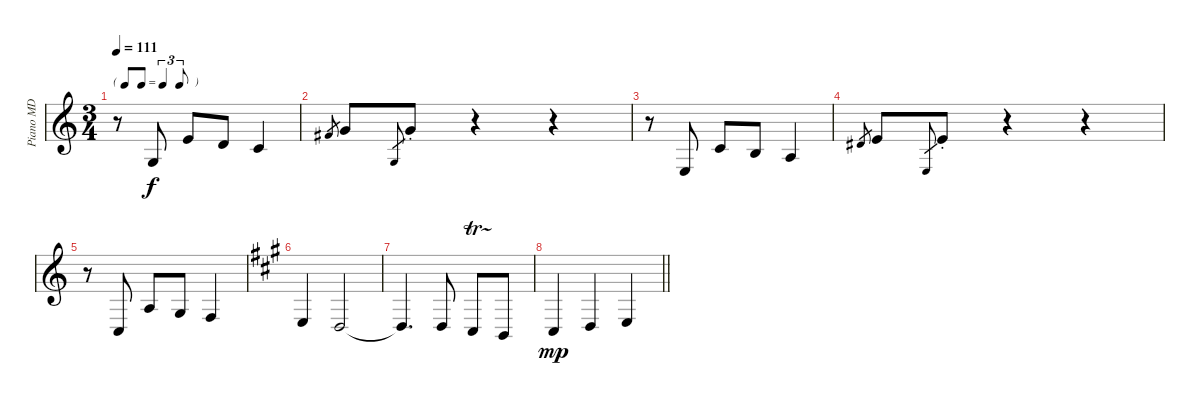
\track ("Piano MD" "Piano MD") {instrument brightacousticpiano}
\staff {score}
\tuning (E4 B3 G3 D3 A2 E2 B1) {hide}
\ts (3 4)
\tf triplet8th
\tempo 111
\clef g2
\ks c
r.8{dy f} 0.3.8 0.1.8 3.2.8 1.2.4 |
2.1.8{gr} 3.1.8 0.3.8{gr} 12.3{st}.8 r.4 r.4 |
r.8 2.4.8 1.2.8 4.3.8 2.3.4 |
4.2.8{gr} 5.2.8 2.4.8{gr} 14.4{st}.8 r.4 r.4 |
r.8 3.5.8 2.3.8 0.3.8 3.4.4 |
\ks a
2.4.4 0.4.2 |
0.4{t}.4{d} 0.4.8 4.5{tr (5 32)}.8 2.5.8 |
\barLineRight lightlight
4.5.4{dy mp} 0.4.4 2.4.4
